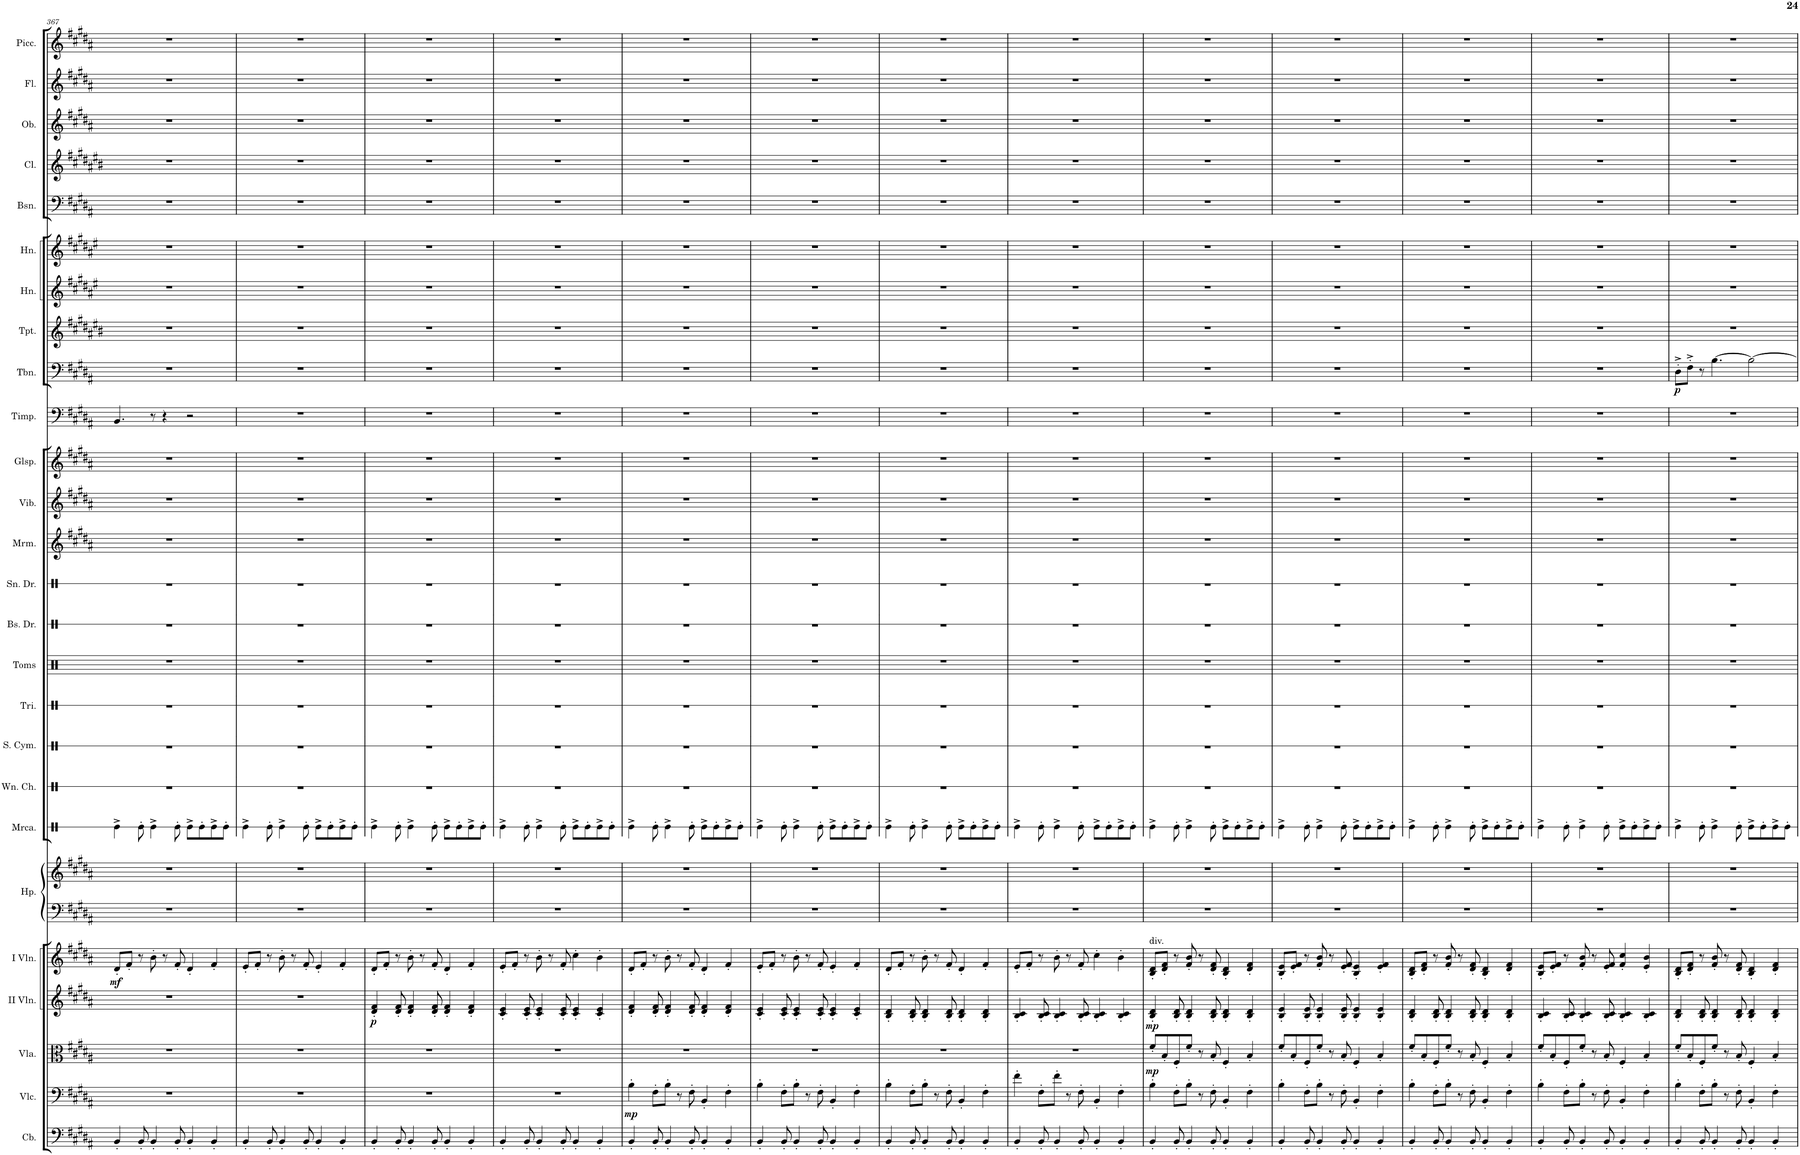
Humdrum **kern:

**kern	**kern	**dynam	**kern	**dynam	**kern	**dynam	**kern	**dynam	**kern	**kern	**kern	**kern	**kern	**kern	**kern	**kern	**kern	**kern	**kern	**kern	**kern	**kern	**dynam	**kern	**kern	**kern	**kern	**kern	**kern	**kern	**kern
*part26	*part25	*part25	*part24	*part24	*part23	*part23	*part22	*part22	*part21	*part21	*part20	*part19	*part18	*part17	*part16	*part15	*part14	*part13	*part12	*part11	*part10	*part9	*part9	*part8	*part7	*part6	*part5	*part4	*part3	*part2	*part1
*staff27	*staff26	*staff26	*staff25	*staff25	*staff24	*staff24	*staff23	*staff23	*staff22	*staff21	*staff20	*staff19	*staff18	*staff17	*staff16	*staff15	*staff14	*staff13	*staff12	*staff11	*staff10	*staff9	*staff9	*staff8	*staff7	*staff6	*staff5	*staff4	*staff3	*staff2	*staff1
*I"Contrabasses	*I"Violoncellos	*	*I"Violas	*	*I"Second Violins	*	*I"First Violins	*	*I"Harp	*	*I"Maracas	*I"Wind Chimes	*I"Suspended Cymbal	*I"Triangle	*I"Concert Toms	*I"Bass Drum	*I"Snare Drum	*I"Marimba	*I"Vibraphone	*I"Glockenspiel	*I"Timpani	*I"Trombone 1, 2	*	*I"Trumpet 1, 2	*I"Horn 3, 4	*I"Horn 1, 2	*I"Bassoon 1, 2	*I"Clarinet 1, 2	*I"Oboe 1, 2	*I"Flute 1, 2	*I"Piccolo 1, 2
*I'Cb.	*I'Vlc.	*	*I'Vla.	*	*	*	*	*	*I'Hp.	*	*I'Mrca.	*I'Wn. Ch.	*I'S. Cym.	*I'Tri.	*I'Toms	*I'Bs. Dr.	*I'Sn. Dr.	*I'Mrm.	*I'Vib.	*I'Glsp.	*I'Timp.	*I'Tbn.	*	*I'Tpt.	*I'Hn.	*I'Hn.	*I'Bsn.	*I'Cl.	*I'Ob.	*I'Fl.	*I'Picc.
!!LO:PB:g=z
*clefF4	*clefF4	*	*clefC3	*	*clefG2	*	*clefG2	*	*clefF4	*clefG2	*clefX	*clefX	*clefX	*clefX	*clefX	*clefX	*clefX	*clefG2	*clefG2	*clefG2	*clefF4	*clefF4	*	*clefG2	*clefG2	*clefG2	*clefF4	*clefG2	*clefG2	*clefG2	*clefG2
*Trd7c12	*	*	*	*	*	*	*	*	*	*	*	*	*	*	*	*	*	*	*	*Trd-14c-24	*	*	*	*Trd1c2	*Trd4c7	*Trd4c7	*	*Trd1c2	*	*	*Trd-7c-12
*k[f#c#g#d#a#]	*k[f#c#g#d#a#]	*	*k[f#c#g#d#a#]	*	*k[f#c#g#d#a#]	*	*k[f#c#g#d#a#]	*	*k[f#c#g#d#a#]	*k[f#c#g#d#a#]	*k[]	*k[]	*k[]	*k[]	*k[]	*k[]	*k[]	*k[f#c#g#d#a#]	*k[f#c#g#d#a#]	*k[f#c#g#d#a#]	*k[f#c#g#d#a#]	*k[f#c#g#d#a#]	*	*k[f#c#g#d#a#e#b#]	*k[f#c#g#d#a#e#]	*k[f#c#g#d#a#e#]	*k[f#c#g#d#a#]	*k[f#c#g#d#a#e#b#]	*k[f#c#g#d#a#]	*k[f#c#g#d#a#]	*k[f#c#g#d#a#]
*M5/4	*M5/4	*	*M5/4	*	*M5/4	*	*M5/4	*	*M5/4	*M5/4	*M5/4	*M5/4	*M5/4	*M5/4	*M5/4	*M5/4	*M5/4	*M5/4	*M5/4	*M5/4	*M5/4	*M5/4	*	*M5/4	*M5/4	*M5/4	*M5/4	*M5/4	*M5/4	*M5/4	*M5/4
=367	=367	=367	=367	=367	=367	=367	=367	=367	=367	=367	=367	=367	=367	=367	=367	=367	=367	=367	=367	=367	=367	=367	=367	=367	=367	=367	=367	=367	=367	=367	=367
!	!	!	!	!	!	!	!	!LO:DY:b	!	!	!	!	!	!	!	!	!	!	!	!	!	!	!	!	!	!	!	!	!	!	!
4BB'/	4%5r	.	4%5r	.	4%5r	.	8d#'/L	mf	4%5r	4%5r	4Re^\	4%5r	4%5r	4%5r	4%5r	4%5r	4%5r	4%5r	4%5r	4%5r	4.BB/	4%5r	.	4%5r	4%5r	4%5r	4%5r	4%5r	4%5r	4%5r	4%5r
.	.	.	.	.	.	.	8f#'/J	.	.	.	.	.	.	.	.	.	.	.	.	.	.	.	.	.	.	.	.	.	.	.	.
8BB'/	.	.	.	.	.	.	8r	.	.	.	8Re'\	.	.	.	.	.	.	.	.	.	.	.	.	.	.	.	.	.	.	.	.
4BB'/	.	.	.	.	.	.	8b'\	.	.	.	4Re^\	.	.	.	.	.	.	.	.	.	8r	.	.	.	.	.	.	.	.	.	.
.	.	.	.	.	.	.	8r	.	.	.	.	.	.	.	.	.	.	.	.	.	4r	.	.	.	.	.	.	.	.	.	.
8BB'/	.	.	.	.	.	.	8f#'/	.	.	.	8Re'\	.	.	.	.	.	.	.	.	.	.	.	.	.	.	.	.	.	.	.	.
4BB'/	.	.	.	.	.	.	4d#'/	.	.	.	8Re^\L	.	.	.	.	.	.	.	.	.	2r	.	.	.	.	.	.	.	.	.	.
.	.	.	.	.	.	.	.	.	.	.	8Re'\	.	.	.	.	.	.	.	.	.	.	.	.	.	.	.	.	.	.	.	.
4BB'/	.	.	.	.	.	.	4f#'/	.	.	.	8Re^\	.	.	.	.	.	.	.	.	.	.	.	.	.	.	.	.	.	.	.	.
.	.	.	.	.	.	.	.	.	.	.	8Re'\J	.	.	.	.	.	.	.	.	.	.	.	.	.	.	.	.	.	.	.	.
=368	=368	=368	=368	=368	=368	=368	=368	=368	=368	=368	=368	=368	=368	=368	=368	=368	=368	=368	=368	=368	=368	=368	=368	=368	=368	=368	=368	=368	=368	=368	=368
4BB'/	4%5r	.	4%5r	.	4%5r	.	8e'/L	.	4%5r	4%5r	4Re^\	4%5r	4%5r	4%5r	4%5r	4%5r	4%5r	4%5r	4%5r	4%5r	4%5r	4%5r	.	4%5r	4%5r	4%5r	4%5r	4%5r	4%5r	4%5r	4%5r
.	.	.	.	.	.	.	8f#'/J	.	.	.	.	.	.	.	.	.	.	.	.	.	.	.	.	.	.	.	.	.	.	.	.
8BB'/	.	.	.	.	.	.	8r	.	.	.	8Re'\	.	.	.	.	.	.	.	.	.	.	.	.	.	.	.	.	.	.	.	.
4BB'/	.	.	.	.	.	.	8b'\	.	.	.	4Re^\	.	.	.	.	.	.	.	.	.	.	.	.	.	.	.	.	.	.	.	.
.	.	.	.	.	.	.	8r	.	.	.	.	.	.	.	.	.	.	.	.	.	.	.	.	.	.	.	.	.	.	.	.
8BB'/	.	.	.	.	.	.	8f#'/	.	.	.	8Re'\	.	.	.	.	.	.	.	.	.	.	.	.	.	.	.	.	.	.	.	.
4BB'/	.	.	.	.	.	.	4e'/	.	.	.	8Re^\L	.	.	.	.	.	.	.	.	.	.	.	.	.	.	.	.	.	.	.	.
.	.	.	.	.	.	.	.	.	.	.	8Re'\	.	.	.	.	.	.	.	.	.	.	.	.	.	.	.	.	.	.	.	.
4BB'/	.	.	.	.	.	.	4f#'/	.	.	.	8Re^\	.	.	.	.	.	.	.	.	.	.	.	.	.	.	.	.	.	.	.	.
.	.	.	.	.	.	.	.	.	.	.	8Re'\J	.	.	.	.	.	.	.	.	.	.	.	.	.	.	.	.	.	.	.	.
=369	=369	=369	=369	=369	=369	=369	=369	=369	=369	=369	=369	=369	=369	=369	=369	=369	=369	=369	=369	=369	=369	=369	=369	=369	=369	=369	=369	=369	=369	=369	=369
!	!	!	!	!	!	!LO:DY:b	!	!	!	!	!	!	!	!	!	!	!	!	!	!	!	!	!	!	!	!	!	!	!	!	!
4BB'/	4%5r	.	4%5r	.	4d#/' 4f#/'	p	8d#'/L	.	4%5r	4%5r	4Re^\	4%5r	4%5r	4%5r	4%5r	4%5r	4%5r	4%5r	4%5r	4%5r	4%5r	4%5r	.	4%5r	4%5r	4%5r	4%5r	4%5r	4%5r	4%5r	4%5r
.	.	.	.	.	.	.	8f#'/J	.	.	.	.	.	.	.	.	.	.	.	.	.	.	.	.	.	.	.	.	.	.	.	.
8BB'/	.	.	.	.	8d#/' 8f#/'	.	8r	.	.	.	8Re'\	.	.	.	.	.	.	.	.	.	.	.	.	.	.	.	.	.	.	.	.
4BB'/	.	.	.	.	4d#/' 4f#/'	.	8b'\	.	.	.	4Re^\	.	.	.	.	.	.	.	.	.	.	.	.	.	.	.	.	.	.	.	.
.	.	.	.	.	.	.	8r	.	.	.	.	.	.	.	.	.	.	.	.	.	.	.	.	.	.	.	.	.	.	.	.
8BB'/	.	.	.	.	8d#/' 8f#/'	.	8f#'/	.	.	.	8Re'\	.	.	.	.	.	.	.	.	.	.	.	.	.	.	.	.	.	.	.	.
4BB'/	.	.	.	.	4d#/' 4f#/'	.	4d#'/	.	.	.	8Re^\L	.	.	.	.	.	.	.	.	.	.	.	.	.	.	.	.	.	.	.	.
.	.	.	.	.	.	.	.	.	.	.	8Re'\	.	.	.	.	.	.	.	.	.	.	.	.	.	.	.	.	.	.	.	.
4BB'/	.	.	.	.	4d#/' 4f#/'	.	4f#'/	.	.	.	8Re^\	.	.	.	.	.	.	.	.	.	.	.	.	.	.	.	.	.	.	.	.
.	.	.	.	.	.	.	.	.	.	.	8Re'\J	.	.	.	.	.	.	.	.	.	.	.	.	.	.	.	.	.	.	.	.
=370	=370	=370	=370	=370	=370	=370	=370	=370	=370	=370	=370	=370	=370	=370	=370	=370	=370	=370	=370	=370	=370	=370	=370	=370	=370	=370	=370	=370	=370	=370	=370
4BB'/	4%5r	.	4%5r	.	4c#/' 4e/'	.	8e'/L	.	4%5r	4%5r	4Re^\	4%5r	4%5r	4%5r	4%5r	4%5r	4%5r	4%5r	4%5r	4%5r	4%5r	4%5r	.	4%5r	4%5r	4%5r	4%5r	4%5r	4%5r	4%5r	4%5r
.	.	.	.	.	.	.	8f#'/J	.	.	.	.	.	.	.	.	.	.	.	.	.	.	.	.	.	.	.	.	.	.	.	.
8BB'/	.	.	.	.	8c#/' 8e/'	.	8r	.	.	.	8Re'\	.	.	.	.	.	.	.	.	.	.	.	.	.	.	.	.	.	.	.	.
4BB'/	.	.	.	.	4c#/' 4e/'	.	8b'\	.	.	.	4Re^\	.	.	.	.	.	.	.	.	.	.	.	.	.	.	.	.	.	.	.	.
.	.	.	.	.	.	.	8r	.	.	.	.	.	.	.	.	.	.	.	.	.	.	.	.	.	.	.	.	.	.	.	.
8BB'/	.	.	.	.	8c#/' 8e/'	.	8f#'/	.	.	.	8Re'\	.	.	.	.	.	.	.	.	.	.	.	.	.	.	.	.	.	.	.	.
4BB'/	.	.	.	.	4c#/' 4e/'	.	4cc#'\	.	.	.	8Re^\L	.	.	.	.	.	.	.	.	.	.	.	.	.	.	.	.	.	.	.	.
.	.	.	.	.	.	.	.	.	.	.	8Re'\	.	.	.	.	.	.	.	.	.	.	.	.	.	.	.	.	.	.	.	.
4BB'/	.	.	.	.	4c#/' 4e/'	.	4b'\	.	.	.	8Re^\	.	.	.	.	.	.	.	.	.	.	.	.	.	.	.	.	.	.	.	.
.	.	.	.	.	.	.	.	.	.	.	8Re'\J	.	.	.	.	.	.	.	.	.	.	.	.	.	.	.	.	.	.	.	.
=371	=371	=371	=371	=371	=371	=371	=371	=371	=371	=371	=371	=371	=371	=371	=371	=371	=371	=371	=371	=371	=371	=371	=371	=371	=371	=371	=371	=371	=371	=371	=371
!	!	!LO:DY:b	!	!	!	!	!	!	!	!	!	!	!	!	!	!	!	!	!	!	!	!	!	!	!	!	!	!	!	!	!
4BB'/	4B'\	mp	4%5r	.	4d#/' 4f#/'	.	8d#'/L	.	4%5r	4%5r	4Re^\	4%5r	4%5r	4%5r	4%5r	4%5r	4%5r	4%5r	4%5r	4%5r	4%5r	4%5r	.	4%5r	4%5r	4%5r	4%5r	4%5r	4%5r	4%5r	4%5r
.	.	.	.	.	.	.	8f#'/J	.	.	.	.	.	.	.	.	.	.	.	.	.	.	.	.	.	.	.	.	.	.	.	.
8BB'/	8F#'\L	.	.	.	8d#/' 8f#/'	.	8r	.	.	.	8Re'\	.	.	.	.	.	.	.	.	.	.	.	.	.	.	.	.	.	.	.	.
4BB'/	8B'\J	.	.	.	4d#/' 4f#/'	.	8b'\	.	.	.	4Re^\	.	.	.	.	.	.	.	.	.	.	.	.	.	.	.	.	.	.	.	.
.	8r	.	.	.	.	.	8r	.	.	.	.	.	.	.	.	.	.	.	.	.	.	.	.	.	.	.	.	.	.	.	.
8BB'/	8F#'\	.	.	.	8d#/' 8f#/'	.	8f#'/	.	.	.	8Re'\	.	.	.	.	.	.	.	.	.	.	.	.	.	.	.	.	.	.	.	.
4BB'/	4BB'/	.	.	.	4d#/' 4f#/'	.	4d#'/	.	.	.	8Re^\L	.	.	.	.	.	.	.	.	.	.	.	.	.	.	.	.	.	.	.	.
.	.	.	.	.	.	.	.	.	.	.	8Re'\	.	.	.	.	.	.	.	.	.	.	.	.	.	.	.	.	.	.	.	.
4BB'/	4F#'\	.	.	.	4d#/' 4f#/'	.	4f#'/	.	.	.	8Re^\	.	.	.	.	.	.	.	.	.	.	.	.	.	.	.	.	.	.	.	.
.	.	.	.	.	.	.	.	.	.	.	8Re'\J	.	.	.	.	.	.	.	.	.	.	.	.	.	.	.	.	.	.	.	.
=372	=372	=372	=372	=372	=372	=372	=372	=372	=372	=372	=372	=372	=372	=372	=372	=372	=372	=372	=372	=372	=372	=372	=372	=372	=372	=372	=372	=372	=372	=372	=372
4BB'/	4B'\	.	4%5r	.	4c#/' 4e/'	.	8e'/L	.	4%5r	4%5r	4Re^\	4%5r	4%5r	4%5r	4%5r	4%5r	4%5r	4%5r	4%5r	4%5r	4%5r	4%5r	.	4%5r	4%5r	4%5r	4%5r	4%5r	4%5r	4%5r	4%5r
.	.	.	.	.	.	.	8f#'/J	.	.	.	.	.	.	.	.	.	.	.	.	.	.	.	.	.	.	.	.	.	.	.	.
8BB'/	8F#'\L	.	.	.	8c#/' 8e/'	.	8r	.	.	.	8Re'\	.	.	.	.	.	.	.	.	.	.	.	.	.	.	.	.	.	.	.	.
4BB'/	8B'\J	.	.	.	4c#/' 4e/'	.	8b'\	.	.	.	4Re^\	.	.	.	.	.	.	.	.	.	.	.	.	.	.	.	.	.	.	.	.
.	8r	.	.	.	.	.	8r	.	.	.	.	.	.	.	.	.	.	.	.	.	.	.	.	.	.	.	.	.	.	.	.
8BB'/	8F#'\	.	.	.	8c#/' 8e/'	.	8f#'/	.	.	.	8Re'\	.	.	.	.	.	.	.	.	.	.	.	.	.	.	.	.	.	.	.	.
4BB'/	4BB'/	.	.	.	4c#/' 4e/'	.	4e'/	.	.	.	8Re^\L	.	.	.	.	.	.	.	.	.	.	.	.	.	.	.	.	.	.	.	.
.	.	.	.	.	.	.	.	.	.	.	8Re'\	.	.	.	.	.	.	.	.	.	.	.	.	.	.	.	.	.	.	.	.
4BB'/	4F#'\	.	.	.	4c#/' 4e/'	.	4f#'/	.	.	.	8Re^\	.	.	.	.	.	.	.	.	.	.	.	.	.	.	.	.	.	.	.	.
.	.	.	.	.	.	.	.	.	.	.	8Re'\J	.	.	.	.	.	.	.	.	.	.	.	.	.	.	.	.	.	.	.	.
=373	=373	=373	=373	=373	=373	=373	=373	=373	=373	=373	=373	=373	=373	=373	=373	=373	=373	=373	=373	=373	=373	=373	=373	=373	=373	=373	=373	=373	=373	=373	=373
4BB'/	4B'\	.	4%5r	.	4B/' 4d#/'	.	8d#'/L	.	4%5r	4%5r	4Re^\	4%5r	4%5r	4%5r	4%5r	4%5r	4%5r	4%5r	4%5r	4%5r	4%5r	4%5r	.	4%5r	4%5r	4%5r	4%5r	4%5r	4%5r	4%5r	4%5r
.	.	.	.	.	.	.	8f#'/J	.	.	.	.	.	.	.	.	.	.	.	.	.	.	.	.	.	.	.	.	.	.	.	.
8BB'/	8F#'\L	.	.	.	8B/' 8d#/'	.	8r	.	.	.	8Re'\	.	.	.	.	.	.	.	.	.	.	.	.	.	.	.	.	.	.	.	.
4BB'/	8B'\J	.	.	.	4B/' 4d#/'	.	8b'\	.	.	.	4Re^\	.	.	.	.	.	.	.	.	.	.	.	.	.	.	.	.	.	.	.	.
.	8r	.	.	.	.	.	8r	.	.	.	.	.	.	.	.	.	.	.	.	.	.	.	.	.	.	.	.	.	.	.	.
8BB'/	8F#'\	.	.	.	8B/' 8d#/'	.	8f#'/	.	.	.	8Re'\	.	.	.	.	.	.	.	.	.	.	.	.	.	.	.	.	.	.	.	.
4BB'/	4BB'/	.	.	.	4B/' 4d#/'	.	4d#'/	.	.	.	8Re^\L	.	.	.	.	.	.	.	.	.	.	.	.	.	.	.	.	.	.	.	.
.	.	.	.	.	.	.	.	.	.	.	8Re'\	.	.	.	.	.	.	.	.	.	.	.	.	.	.	.	.	.	.	.	.
4BB'/	4F#'\	.	.	.	4B/' 4d#/'	.	4f#'/	.	.	.	8Re^\	.	.	.	.	.	.	.	.	.	.	.	.	.	.	.	.	.	.	.	.
.	.	.	.	.	.	.	.	.	.	.	8Re'\J	.	.	.	.	.	.	.	.	.	.	.	.	.	.	.	.	.	.	.	.
=374	=374	=374	=374	=374	=374	=374	=374	=374	=374	=374	=374	=374	=374	=374	=374	=374	=374	=374	=374	=374	=374	=374	=374	=374	=374	=374	=374	=374	=374	=374	=374
4BB'/	4f#'\	.	4%5r	.	4B/' 4c#/'	.	8e'/L	.	4%5r	4%5r	4Re^\	4%5r	4%5r	4%5r	4%5r	4%5r	4%5r	4%5r	4%5r	4%5r	4%5r	4%5r	.	4%5r	4%5r	4%5r	4%5r	4%5r	4%5r	4%5r	4%5r
.	.	.	.	.	.	.	8f#'/J	.	.	.	.	.	.	.	.	.	.	.	.	.	.	.	.	.	.	.	.	.	.	.	.
8BB'/	8F#'\L	.	.	.	8B/' 8c#/'	.	8r	.	.	.	8Re'\	.	.	.	.	.	.	.	.	.	.	.	.	.	.	.	.	.	.	.	.
4BB'/	8f#'\J	.	.	.	4B/' 4c#/'	.	8b'\	.	.	.	4Re^\	.	.	.	.	.	.	.	.	.	.	.	.	.	.	.	.	.	.	.	.
.	8r	.	.	.	.	.	8r	.	.	.	.	.	.	.	.	.	.	.	.	.	.	.	.	.	.	.	.	.	.	.	.
8BB'/	8F#'\	.	.	.	8B/' 8c#/'	.	8f#'/	.	.	.	8Re'\	.	.	.	.	.	.	.	.	.	.	.	.	.	.	.	.	.	.	.	.
4BB'/	4BB'/	.	.	.	4B/' 4c#/'	.	4cc#'\	.	.	.	8Re^\L	.	.	.	.	.	.	.	.	.	.	.	.	.	.	.	.	.	.	.	.
.	.	.	.	.	.	.	.	.	.	.	8Re'\	.	.	.	.	.	.	.	.	.	.	.	.	.	.	.	.	.	.	.	.
4BB'/	4F#'\	.	.	.	4B/' 4c#/'	.	4b'\	.	.	.	8Re^\	.	.	.	.	.	.	.	.	.	.	.	.	.	.	.	.	.	.	.	.
.	.	.	.	.	.	.	.	.	.	.	8Re'\J	.	.	.	.	.	.	.	.	.	.	.	.	.	.	.	.	.	.	.	.
=375	=375	=375	=375	=375	=375	=375	=375	=375	=375	=375	=375	=375	=375	=375	=375	=375	=375	=375	=375	=375	=375	=375	=375	=375	=375	=375	=375	=375	=375	=375	=375
!	!	!	!	!	!	!	!LO:TX:a:t=div.	!	!	!	!	!	!	!	!	!	!	!	!	!	!	!	!	!	!	!	!	!	!	!	!
!	!	!	!	!LO:DY:b	!	!LO:DY:b	!	!	!	!	!	!	!	!	!	!	!	!	!	!	!	!	!	!	!	!	!	!	!	!	!
4BB'/	4B'\	.	8f#'/L	mp	4B/' 4d#/'	mp	8B/' 8d#/'L	.	4%5r	4%5r	4Re^\	4%5r	4%5r	4%5r	4%5r	4%5r	4%5r	4%5r	4%5r	4%5r	4%5r	4%5r	.	4%5r	4%5r	4%5r	4%5r	4%5r	4%5r	4%5r	4%5r
.	.	.	8B'/	.	.	.	8d#/' 8f#/'J	.	.	.	.	.	.	.	.	.	.	.	.	.	.	.	.	.	.	.	.	.	.	.	.
8BB'/	8F#'\L	.	8F#'/	.	8B/' 8d#/'	.	8r	.	.	.	8Re'\	.	.	.	.	.	.	.	.	.	.	.	.	.	.	.	.	.	.	.	.
4BB'/	8B'\J	.	8f#'/J	.	4B/' 4d#/'	.	8f#/' 8b/'	.	.	.	4Re^\	.	.	.	.	.	.	.	.	.	.	.	.	.	.	.	.	.	.	.	.
.	8r	.	8r	.	.	.	8r	.	.	.	.	.	.	.	.	.	.	.	.	.	.	.	.	.	.	.	.	.	.	.	.
8BB'/	8F#'\	.	8B'/	.	8B/' 8d#/'	.	8d#/' 8f#/'	.	.	.	8Re'\	.	.	.	.	.	.	.	.	.	.	.	.	.	.	.	.	.	.	.	.
4BB'/	4BB'/	.	4F#'/	.	4B/' 4d#/'	.	4B/' 4d#/'	.	.	.	8Re^\L	.	.	.	.	.	.	.	.	.	.	.	.	.	.	.	.	.	.	.	.
.	.	.	.	.	.	.	.	.	.	.	8Re'\	.	.	.	.	.	.	.	.	.	.	.	.	.	.	.	.	.	.	.	.
4BB'/	4F#'\	.	4B'/	.	4B/' 4d#/'	.	4d#/' 4f#/'	.	.	.	8Re^\	.	.	.	.	.	.	.	.	.	.	.	.	.	.	.	.	.	.	.	.
.	.	.	.	.	.	.	.	.	.	.	8Re'\J	.	.	.	.	.	.	.	.	.	.	.	.	.	.	.	.	.	.	.	.
=376	=376	=376	=376	=376	=376	=376	=376	=376	=376	=376	=376	=376	=376	=376	=376	=376	=376	=376	=376	=376	=376	=376	=376	=376	=376	=376	=376	=376	=376	=376	=376
4BB'/	4B'\	.	8f#'/L	.	4B/' 4e/'	.	8B/' 8e/'L	.	4%5r	4%5r	4Re^\	4%5r	4%5r	4%5r	4%5r	4%5r	4%5r	4%5r	4%5r	4%5r	4%5r	4%5r	.	4%5r	4%5r	4%5r	4%5r	4%5r	4%5r	4%5r	4%5r
.	.	.	8B'/	.	.	.	8e/' 8f#/'J	.	.	.	.	.	.	.	.	.	.	.	.	.	.	.	.	.	.	.	.	.	.	.	.
8BB'/	8F#'\L	.	8F#'/	.	8B/' 8e/'	.	8r	.	.	.	8Re'\	.	.	.	.	.	.	.	.	.	.	.	.	.	.	.	.	.	.	.	.
4BB'/	8B'\J	.	8f#'/J	.	4B/' 4e/'	.	8f#/' 8b/'	.	.	.	4Re^\	.	.	.	.	.	.	.	.	.	.	.	.	.	.	.	.	.	.	.	.
.	8r	.	8r	.	.	.	8r	.	.	.	.	.	.	.	.	.	.	.	.	.	.	.	.	.	.	.	.	.	.	.	.
8BB'/	8F#'\	.	8B'/	.	8B/' 8e/'	.	8e/' 8f#/'	.	.	.	8Re'\	.	.	.	.	.	.	.	.	.	.	.	.	.	.	.	.	.	.	.	.
4BB'/	4BB'/	.	4F#'/	.	4B/' 4e/'	.	4B/' 4e/'	.	.	.	8Re^\L	.	.	.	.	.	.	.	.	.	.	.	.	.	.	.	.	.	.	.	.
.	.	.	.	.	.	.	.	.	.	.	8Re'\	.	.	.	.	.	.	.	.	.	.	.	.	.	.	.	.	.	.	.	.
4BB'/	4F#'\	.	4B'/	.	4B/' 4e/'	.	4e/' 4f#/'	.	.	.	8Re^\	.	.	.	.	.	.	.	.	.	.	.	.	.	.	.	.	.	.	.	.
.	.	.	.	.	.	.	.	.	.	.	8Re'\J	.	.	.	.	.	.	.	.	.	.	.	.	.	.	.	.	.	.	.	.
=377	=377	=377	=377	=377	=377	=377	=377	=377	=377	=377	=377	=377	=377	=377	=377	=377	=377	=377	=377	=377	=377	=377	=377	=377	=377	=377	=377	=377	=377	=377	=377
4BB'/	4B'\	.	8f#'/L	.	4B/' 4d#/'	.	8B/' 8d#/'L	.	4%5r	4%5r	4Re^\	4%5r	4%5r	4%5r	4%5r	4%5r	4%5r	4%5r	4%5r	4%5r	4%5r	4%5r	.	4%5r	4%5r	4%5r	4%5r	4%5r	4%5r	4%5r	4%5r
.	.	.	8B'/	.	.	.	8d#/' 8f#/'J	.	.	.	.	.	.	.	.	.	.	.	.	.	.	.	.	.	.	.	.	.	.	.	.
8BB'/	8F#'\L	.	8F#'/	.	8B/' 8d#/'	.	8r	.	.	.	8Re'\	.	.	.	.	.	.	.	.	.	.	.	.	.	.	.	.	.	.	.	.
4BB'/	8B'\J	.	8f#'/J	.	4B/' 4d#/'	.	8f#/' 8b/'	.	.	.	4Re^\	.	.	.	.	.	.	.	.	.	.	.	.	.	.	.	.	.	.	.	.
.	8r	.	8r	.	.	.	8r	.	.	.	.	.	.	.	.	.	.	.	.	.	.	.	.	.	.	.	.	.	.	.	.
8BB'/	8F#'\	.	8B'/	.	8B/' 8d#/'	.	8d#/' 8f#/'	.	.	.	8Re'\	.	.	.	.	.	.	.	.	.	.	.	.	.	.	.	.	.	.	.	.
4BB'/	4BB'/	.	4F#'/	.	4B/' 4d#/'	.	4B/' 4d#/'	.	.	.	8Re^\L	.	.	.	.	.	.	.	.	.	.	.	.	.	.	.	.	.	.	.	.
.	.	.	.	.	.	.	.	.	.	.	8Re'\	.	.	.	.	.	.	.	.	.	.	.	.	.	.	.	.	.	.	.	.
4BB'/	4F#'\	.	4B'/	.	4B/' 4d#/'	.	4d#/' 4f#/'	.	.	.	8Re^\	.	.	.	.	.	.	.	.	.	.	.	.	.	.	.	.	.	.	.	.
.	.	.	.	.	.	.	.	.	.	.	8Re'\J	.	.	.	.	.	.	.	.	.	.	.	.	.	.	.	.	.	.	.	.
=378	=378	=378	=378	=378	=378	=378	=378	=378	=378	=378	=378	=378	=378	=378	=378	=378	=378	=378	=378	=378	=378	=378	=378	=378	=378	=378	=378	=378	=378	=378	=378
4BB'/	4B'\	.	8f#'/L	.	4B/' 4c#/'	.	8B/' 8e/'L	.	4%5r	4%5r	4Re^\	4%5r	4%5r	4%5r	4%5r	4%5r	4%5r	4%5r	4%5r	4%5r	4%5r	4%5r	.	4%5r	4%5r	4%5r	4%5r	4%5r	4%5r	4%5r	4%5r
.	.	.	8B'/	.	.	.	8e/' 8f#/'J	.	.	.	.	.	.	.	.	.	.	.	.	.	.	.	.	.	.	.	.	.	.	.	.
8BB'/	8F#'\L	.	8F#'/	.	8B/' 8c#/'	.	8r	.	.	.	8Re'\	.	.	.	.	.	.	.	.	.	.	.	.	.	.	.	.	.	.	.	.
4BB'/	8B'\J	.	8f#'/J	.	4B/' 4c#/'	.	8f#/' 8b/'	.	.	.	4Re^\	.	.	.	.	.	.	.	.	.	.	.	.	.	.	.	.	.	.	.	.
.	8r	.	8r	.	.	.	8r	.	.	.	.	.	.	.	.	.	.	.	.	.	.	.	.	.	.	.	.	.	.	.	.
8BB'/	8F#'\	.	8B'/	.	8B/' 8c#/'	.	8e/' 8f#/'	.	.	.	8Re'\	.	.	.	.	.	.	.	.	.	.	.	.	.	.	.	.	.	.	.	.
4BB'/	4BB'/	.	4F#'/	.	4B/' 4c#/'	.	4f#/' 4cc#/'	.	.	.	8Re^\L	.	.	.	.	.	.	.	.	.	.	.	.	.	.	.	.	.	.	.	.
.	.	.	.	.	.	.	.	.	.	.	8Re'\	.	.	.	.	.	.	.	.	.	.	.	.	.	.	.	.	.	.	.	.
4BB'/	4F#'\	.	4B'/	.	4B/' 4c#/'	.	4e/' 4b/'	.	.	.	8Re^\	.	.	.	.	.	.	.	.	.	.	.	.	.	.	.	.	.	.	.	.
.	.	.	.	.	.	.	.	.	.	.	8Re'\J	.	.	.	.	.	.	.	.	.	.	.	.	.	.	.	.	.	.	.	.
=379	=379	=379	=379	=379	=379	=379	=379	=379	=379	=379	=379	=379	=379	=379	=379	=379	=379	=379	=379	=379	=379	=379	=379	=379	=379	=379	=379	=379	=379	=379	=379
!	!	!	!	!	!	!	!	!	!	!	!	!	!	!	!	!	!	!	!	!	!	!	!LO:DY:b	!	!	!	!	!	!	!	!
4BB'/	4B'\	.	8f#'/L	.	4B/' 4d#/'	.	8B/' 8d#/'L	.	4%5r	4%5r	4Re^\	4%5r	4%5r	4%5r	4%5r	4%5r	4%5r	4%5r	4%5r	4%5r	4%5r	8D#'^\L	p	4%5r	4%5r	4%5r	4%5r	4%5r	4%5r	4%5r	4%5r
.	.	.	8B'/	.	.	.	8d#/' 8f#/'J	.	.	.	.	.	.	.	.	.	.	.	.	.	.	8F#'^\J	.	.	.	.	.	.	.	.	.
8BB'/	8F#'\L	.	8F#'/	.	8B/' 8d#/'	.	8r	.	.	.	8Re'\	.	.	.	.	.	.	.	.	.	.	8r	.	.	.	.	.	.	.	.	.
4BB'/	8B'\J	.	8f#'/J	.	4B/' 4d#/'	.	8f#/' 8b/'	.	.	.	4Re^\	.	.	.	.	.	.	.	.	.	.	[4.B\	.	.	.	.	.	.	.	.	.
.	8r	.	8r	.	.	.	8r	.	.	.	.	.	.	.	.	.	.	.	.	.	.	.	.	.	.	.	.	.	.	.	.
8BB'/	8F#'\	.	8B'/	.	8B/' 8d#/'	.	8d#/' 8f#/'	.	.	.	8Re'\	.	.	.	.	.	.	.	.	.	.	.	.	.	.	.	.	.	.	.	.
4BB'/	4BB'/	.	4F#'/	.	4B/' 4d#/'	.	4B/' 4d#/'	.	.	.	8Re^\L	.	.	.	.	.	.	.	.	.	.	2B\_	.	.	.	.	.	.	.	.	.
.	.	.	.	.	.	.	.	.	.	.	8Re'\	.	.	.	.	.	.	.	.	.	.	.	.	.	.	.	.	.	.	.	.
4BB'/	4F#'\	.	4B'/	.	4B/' 4d#/'	.	4d#/' 4f#/'	.	.	.	8Re^\	.	.	.	.	.	.	.	.	.	.	.	.	.	.	.	.	.	.	.	.
.	.	.	.	.	.	.	.	.	.	.	8Re'\J	.	.	.	.	.	.	.	.	.	.	.	.	.	.	.	.	.	.	.	.
=	=	=	=	=	=	=	=	=	=	=	=	=	=	=	=	=	=	=	=	=	=	=	=	=	=	=	=	=	=	=	=
*-	*-	*-	*-	*-	*-	*-	*-	*-	*-	*-	*-	*-	*-	*-	*-	*-	*-	*-	*-	*-	*-	*-	*-	*-	*-	*-	*-	*-	*-	*-	*-
